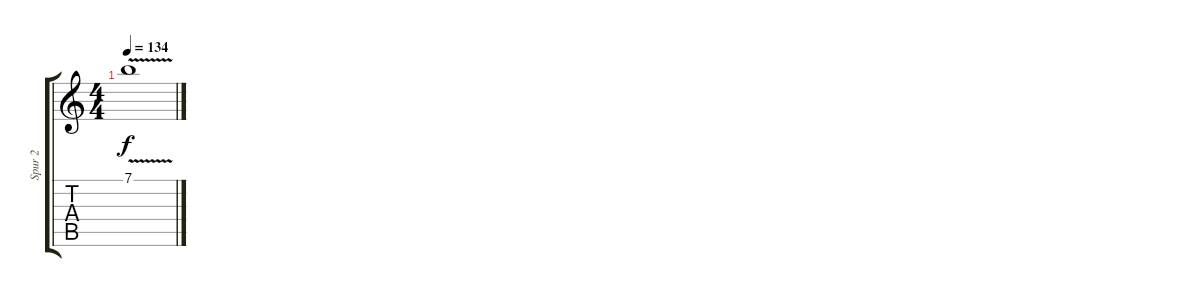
\track ("Spur 2" "Spur 2") {instrument distortionguitar}
\staff {score tabs}
\tuning (E4 B3 G3 D3 A2 E2) {hide}
\ts (4 4)
\tempo 134
\clef g2
\ks c
7.1{v t}.1{dy f}
